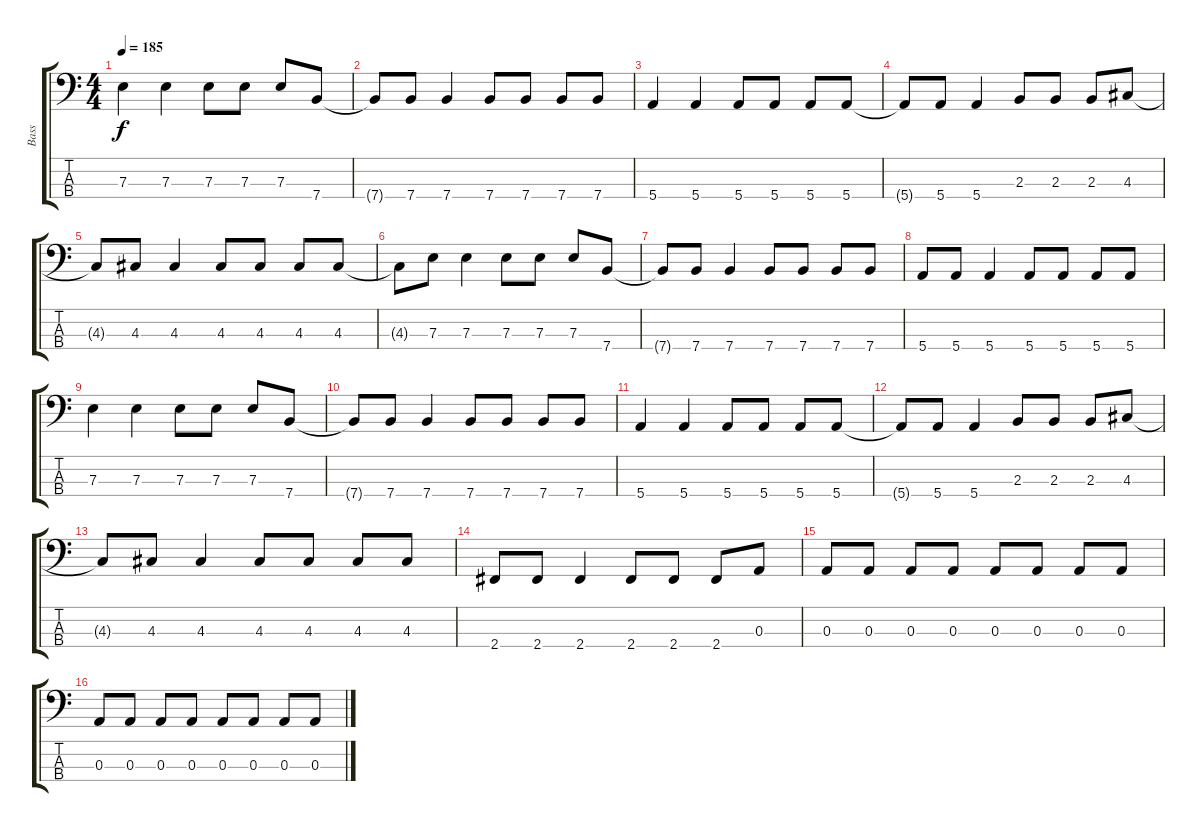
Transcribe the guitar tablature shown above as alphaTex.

\track ("Bass" "Bass") {instrument electricbasspick}
\staff {score tabs}
\tuning (G2 D2 A1 E1) {hide}
\ts (4 4)
\tempo 185
\clef f4
\ks c
7.3.4{dy f} 7.3.4 7.3.8 7.3.8 7.3.8 7.4.8 |
7.4{t}.8 7.4.8 7.4.4 7.4.8 7.4.8 7.4.8 7.4.8 |
5.4.4 5.4.4 5.4.8 5.4.8 5.4.8 5.4.8 |
5.4{t}.8 5.4.8 5.4.4 2.3.8 2.3.8 2.3.8 4.3.8 |
4.3{t}.8 4.3.8 4.3.4 4.3.8 4.3.8 4.3.8 4.3.8 |
4.3{t}.8 7.3.8 7.3.4 7.3.8 7.3.8 7.3.8 7.4.8 |
7.4{t}.8 7.4.8 7.4.4 7.4.8 7.4.8 7.4.8 7.4.8 |
5.4.8 5.4.8 5.4.4 5.4.8 5.4.8 5.4.8 5.4.8 |
7.3.4 7.3.4 7.3.8 7.3.8 7.3.8 7.4.8 |
7.4{t}.8 7.4.8 7.4.4 7.4.8 7.4.8 7.4.8 7.4.8 |
5.4.4 5.4.4 5.4.8 5.4.8 5.4.8 5.4.8 |
5.4{t}.8 5.4.8 5.4.4 2.3.8 2.3.8 2.3.8 4.3.8 |
4.3{t}.8 4.3.8 4.3.4 4.3.8 4.3.8 4.3.8 4.3.8 |
2.4.8 2.4.8 2.4.4 2.4.8 2.4.8 2.4.8 0.3.8 |
0.3.8 0.3.8 0.3.8 0.3.8 0.3.8 0.3.8 0.3.8 0.3.8 |
0.3.8 0.3.8 0.3.8 0.3.8 0.3.8 0.3.8 0.3.8 0.3.8
